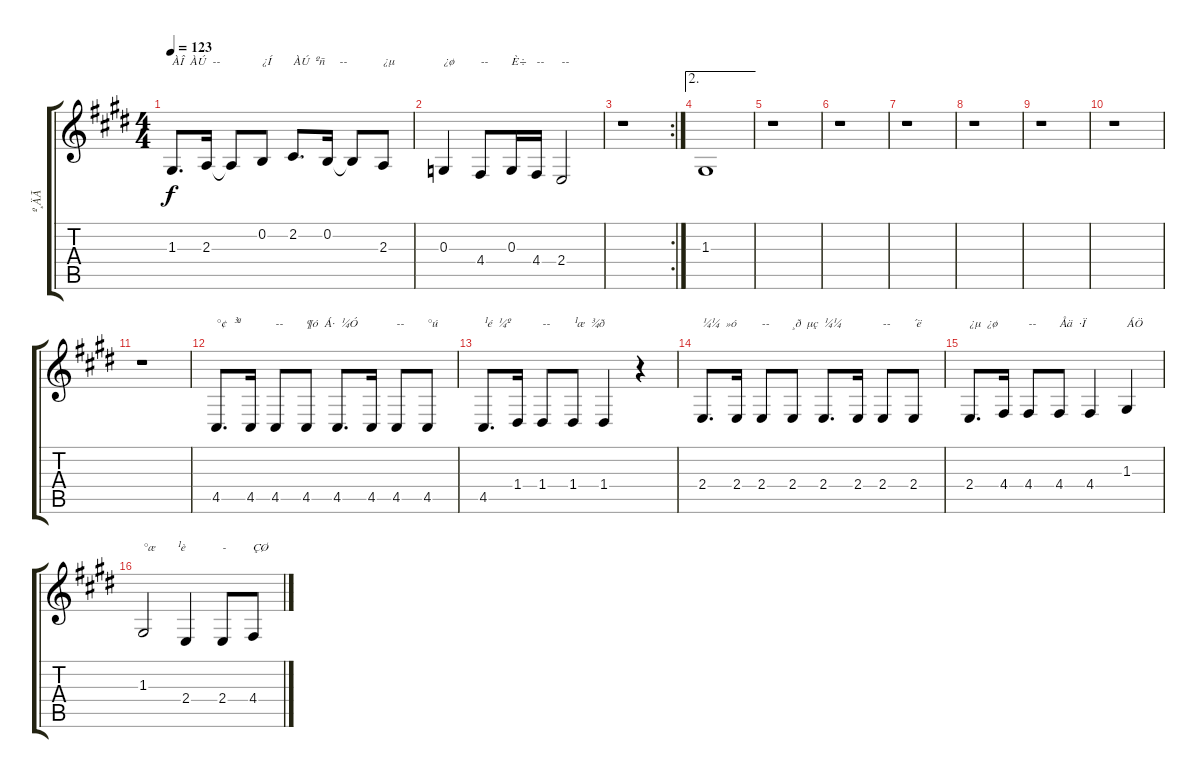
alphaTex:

\track ("º¸ÄÃ" "º¸ÄÃ") {instrument electricgrandpiano}
\staff {score tabs}
\tuning (E4 B3 G3 D3 A2 E2) {hide}
\ts (4 4)
\tempo 123
\clef g2
\ks e
1.3.8{d txt "ÀÎ  ÀÚ" dy f} 2.3.16{txt "  --"} 2.3{t}.8 0.2.8{txt "¿Í"} 2.2.8{d txt "ÀÚ  ºñ"} 0.2.16{txt "    --"} 0.2{t}.8 2.3.8{txt "¿µ"} |
0.3.4{txt "¿ø"} 4.4.8{txt "--"} 0.3.16{txt "È÷"} 4.4.16{txt "--"} 2.4.2{txt "--"} |
\rc 2
r.1 |
\ae 2
1.3.1 |
r.1 |
r.1 |
r.1 |
r.1 |
r.1 |
r.1 |
r.1 |
4.5.8{d txt "°¢  ³ª"} 4.5.16 4.5.8{txt "--"} 4.5.8{txt "¶ó  Á·  ¼Ó"} 4.5.8{d} 4.5.16 4.5.8{txt "--"} 4.5.8{txt "°ú"} |
4.5.8{d txt "¹é  ¼º"} 1.4.16 1.4.8{txt "--"} 1.4.8{txt "¹æ  ¾ð"} 1.4.4 r.4 |
2.4.8{d txt "¼¼  »ó"} 2.4.16 2.4.8{txt "--"} 2.4.8{txt "¸ð  µç  ¼¼"} 2.4.8{d} 2.4.16 2.4.8{txt "--"} 2.4.8{txt "´ë"} |
2.4.8{d txt "¿µ  ¿ø"} 4.4.16 4.4.8{txt "--"} 4.4.8{txt "Åä  ·Ï"} 4.4.4 1.3.4{txt "ÁÖ"} |
1.3.2{txt "°æ       ¹è"} 2.4.4 2.4.8{txt "-"} 4.4.8{txt "ÇØ"}
